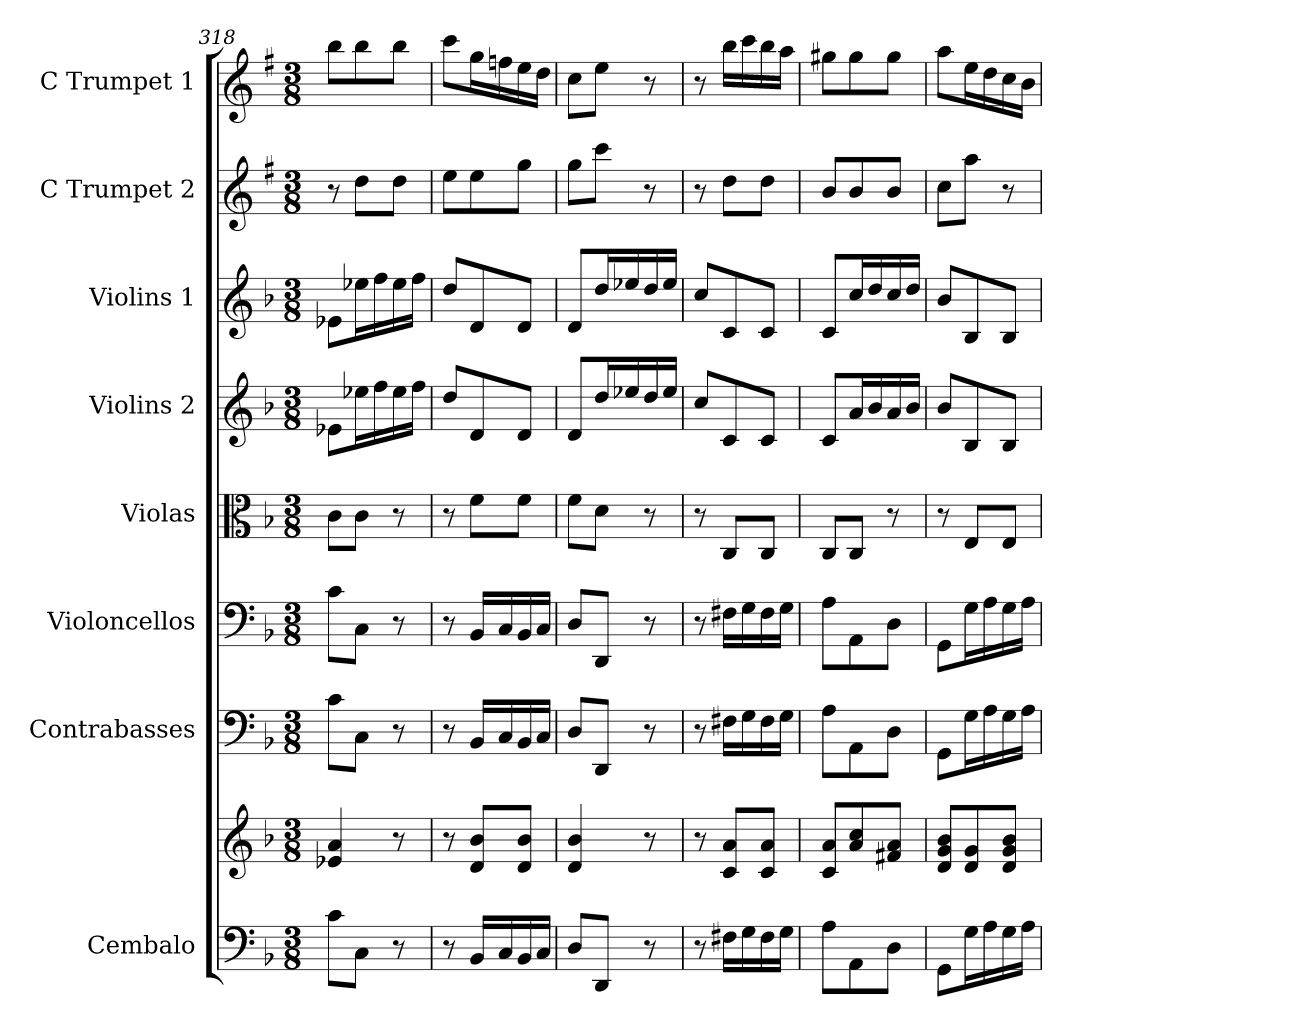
**kern	**kern	**kern	**kern	**kern	**kern	**kern	**kern	**kern
*part8	*part8	*part7	*part6	*part5	*part4	*part3	*part2	*part1
*staff9	*staff8	*staff7	*staff6	*staff5	*staff4	*staff3	*staff2	*staff1
*I"Cembalo	*	*I"Contrabasses	*I"Violoncellos	*I"Violas	*I"Violins 2	*I"Violins 1	*I"C Trumpet 2	*I"C Trumpet 1
*I'Cbl.	*	*I'Cbs.	*I'Vcs.	*I'Vlas.	*I'Vlns. 2	*I'Vlns. 1	*I'C Tpt. 2	*I'C Tpt. 1
*clefF4	*clefG2	*clefF4	*clefF4	*clefC3	*clefG2	*clefG2	*clefG2	*clefG2
*	*	*	*	*	*	*	*ITrd1c2	*ITrd1c2
*k[b-]	*k[b-]	*k[b-]	*k[b-]	*k[b-]	*k[b-]	*k[b-]	*k[b-]	*k[b-]
*M3/8	*M3/8	*M3/8	*M3/8	*M3/8	*M3/8	*M3/8	*M3/8	*M3/8
=318	=318	=318	=318	=318	=318	=318	=318	=318
8c\L	4e-X/ 4a/	8c\L	8c\L	8c\L	8e-X\L	8e-X\L	8r	8aa\L
8C\J	.	8C\J	8C\J	8c\J	16ee-X\L	16ee-X\L	8cc\L	8aa\
.	.	.	.	.	16ff\	16ff\	.	.
8r	8r	8r	8r	8r	16ee-\	16ee-\	8cc\J	8aa\J
.	.	.	.	.	16ff\JJ	16ff\JJ	.	.
=319	=319	=319	=319	=319	=319	=319	=319	=319
8r	8r	8r	8r	8r	8dd/L	8dd/L	8dd\L	8bb-\L
16BB-/LL	8d/ 8b-/L	16BB-/LL	16BB-/LL	8f\L	8d/	8d/	8dd\	16ff\L
16C/	.	16C/	16C/	.	.	.	.	16ee-X\
16BB-/	8d/ 8b-/J	16BB-/	16BB-/	8f\J	8d/J	8d/J	8ff\J	16dd\
16C/JJ	.	16C/JJ	16C/JJ	.	.	.	.	16cc\JJ
=320	=320	=320	=320	=320	=320	=320	=320	=320
8D/L	4d/ 4b-/	8D/L	8D/L	8f\L	8d/L	8d/L	8ff\L	8b-\L
8DD/J	.	8DD/J	8DD/J	8d\J	16dd/L	16dd/L	8bb-\J	8dd\J
.	.	.	.	.	16ee-X/	16ee-X/	.	.
8r	8r	8r	8r	8r	16dd/	16dd/	8r	8r
.	.	.	.	.	16ee-/JJ	16ee-/JJ	.	.
=321	=321	=321	=321	=321	=321	=321	=321	=321
8r	8r	8r	8r	8r	8cc/L	8cc/L	8r	8r
16F#X\LL	8c/ 8a/L	16F#X\LL	16F#X\LL	8C/L	8c/	8c/	8cc\L	16aa\LL
16G\	.	16G\	16G\	.	.	.	.	16bb-\
16F#\	8c/ 8a/J	16F#\	16F#\	8C/J	8c/J	8c/J	8cc\J	16aa\
16G\JJ	.	16G\JJ	16G\JJ	.	.	.	.	16gg\JJ
=322	=322	=322	=322	=322	=322	=322	=322	=322
8A\L	8c/ 8a/L	8A\L	8A\L	8C/L	8c/L	8c/L	8a/L	8ff#X\L
8AA\	8a/ 8cc/	8AA\	8AA\	8C/J	16a/L	16cc/L	8a/	8ff#\
.	.	.	.	.	16b-/	16dd/	.	.
8D\J	8f#X/ 8a/J	8D\J	8D\J	8r	16a/	16cc/	8a/J	8ff#\J
.	.	.	.	.	16b-/JJ	16dd/JJ	.	.
!!LO:PB:g=z
=323	=323	=323	=323	=323	=323	=323	=323	=323
8GG\L	8d/ 8g/ 8b-/L	8GG\L	8GG\L	8r	8b-/L	8b-/L	8b-\L	8gg\L
16G\L	8d/ 8g/	16G\L	16G\L	8E/L	8B-/	8B-/	8gg\J	16dd\L
16A\	.	16A\	16A\	.	.	.	.	16cc\
16G\	8d/ 8g/ 8b-/J	16G\	16G\	8E/J	8B-/J	8B-/J	8r	16b-\
16A\JJ	.	16A\JJ	16A\JJ	.	.	.	.	16a\JJ
=	=	=	=	=	=	=	=	=
*-	*-	*-	*-	*-	*-	*-	*-	*-
